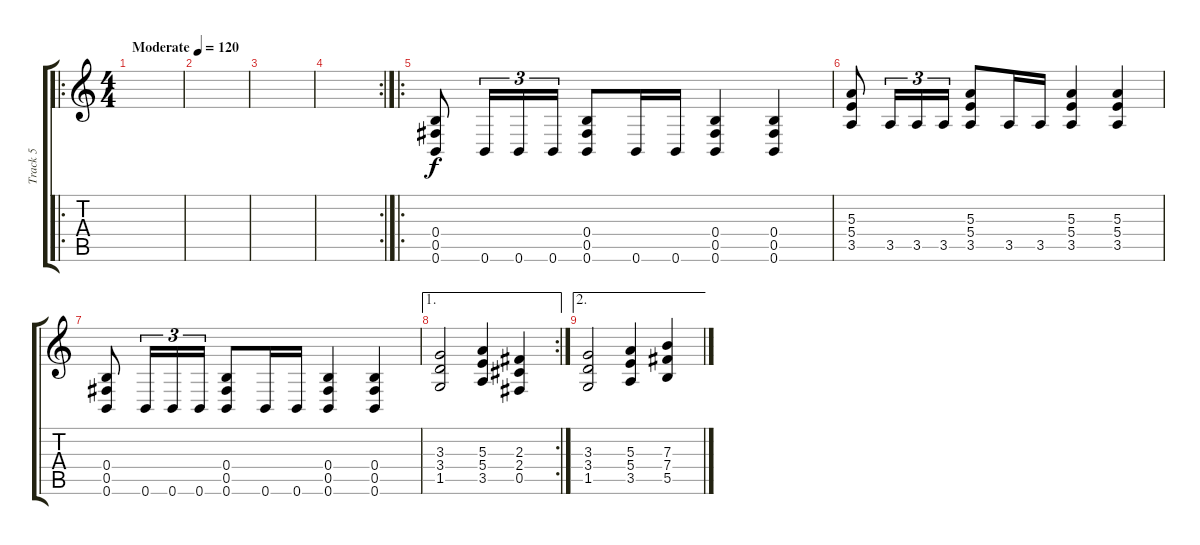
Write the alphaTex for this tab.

\track ("Track 5" "Track 5") {instrument distortionguitar}
\staff {score tabs}
\tuning (Db4 Ab3 E3 B2 Gb2 B1) {hide}
\ro
\ts (4 4)
\tempo (120 "Moderate")
\clef g2
\ks c
|
|
|
\rc 2
|
\ro
(0.4 0.5 0.6).8 0.6.16{tu (3 2)} 0.6.16{tu (3 2)} 0.6.16{tu (3 2)} (0.4 0.5 0.6).8 0.6.16 0.6.16 (0.4 0.5 0.6).4 (0.4 0.5 0.6).4 |
(5.3 5.4 3.5).8 3.5.16{tu (3 2)} 3.5.16{tu (3 2)} 3.5.16{tu (3 2)} (5.3 5.4 3.5).8 3.5.16 3.5.16 (5.3 5.4 3.5).4 (5.3 5.4 3.5).4 |
(0.4 0.5 0.6).8 0.6.16{tu (3 2)} 0.6.16{tu (3 2)} 0.6.16{tu (3 2)} (0.4 0.5 0.6).8 0.6.16 0.6.16 (0.4 0.5 0.6).4 (0.4 0.5 0.6).4 |
\ae 1
\rc 2
(3.3 3.4 1.5).2 (5.3 5.4 3.5).4 (2.3 2.4 0.5).4 |
\ae 2
(3.3 3.4 1.5).2 (5.3 5.4 3.5).4 (7.3 7.4 5.5).4
